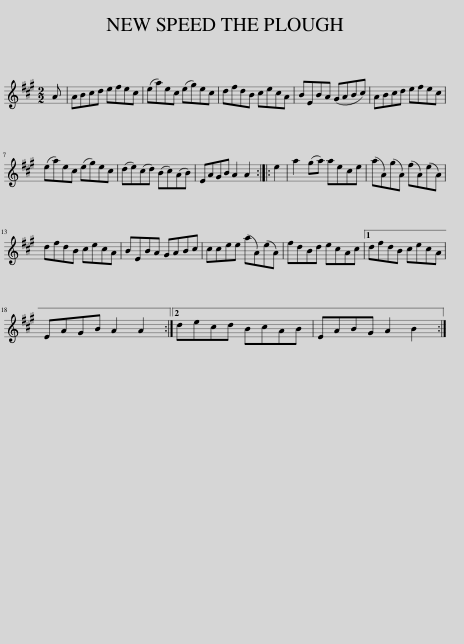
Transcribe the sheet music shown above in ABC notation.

X:1
L:1/8
M:2/2
I:linebreak $
K:A
V:1 treble
V:1
 A | ABcd efec | (ea)ec (eg)ec | dfdB cecA | BEBA (GABc) | %5
 ABcd efec |$ (ea)ec (eg)ec | (de)(cd) (Bc)(AB) | EAGB A2 A2 :: e2 | %10
 a2 (ga) aece | (aA)(gA) (fA)(eA) |$ dfdB cecA | BEBA GABc | ccee (aA)(eA) | %15
 fdBd ecAc |1 dfdB cecA |$ EAGB A2 A2 :|2 decd BcAB | EABG A2 B2 :| %20
